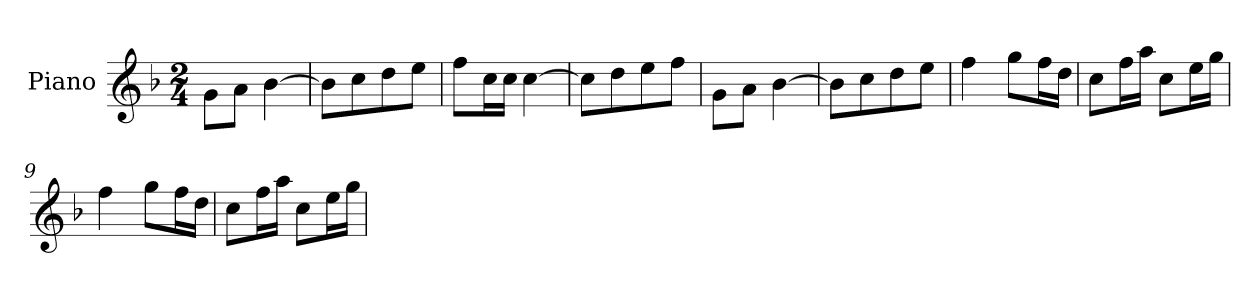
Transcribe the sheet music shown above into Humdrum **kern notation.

**kern
*part1
*staff1
*I"Piano
*I'Pno.
*clefG2
*k[b-]
*M2/4
=1
8g\L
8a\J
[4b-\
=2
8b-\L]
8cc\
8dd\
8ee\J
=3
8ff\L
16cc\L
16cc\JJ
[4cc\
=4
8cc\L]
8dd\
8ee\
8ff\J
=5
8g\L
8a\J
[4b-\
=6
8b-\L]
8cc\
8dd\
8ee\J
=7
4ff\
8gg\L
16ff\L
16dd\JJ
=8
8cc\L
16ff\L
16aa\JJ
8cc\L
16ee\L
16gg\JJ
=9
4ff\
8gg\L
16ff\L
16dd\JJ
=10
8cc\L
16ff\L
16aa\JJ
8cc\L
16ee\L
16gg\JJ
=
*-
